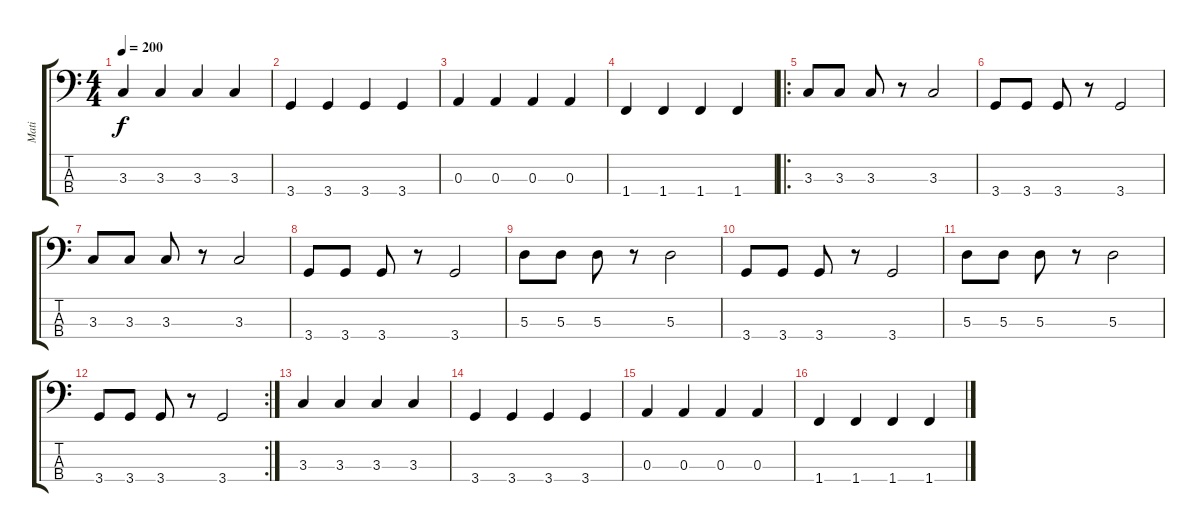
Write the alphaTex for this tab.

\track ("Mati" "Mati") {instrument electricbasspick}
\staff {score tabs}
\tuning (G2 D2 A1 E1) {hide}
\ts (4 4)
\tempo 200
\clef f4
\ks c
3.3.4{dy f} 3.3.4 3.3.4 3.3.4 |
3.4.4 3.4.4 3.4.4 3.4.4 |
0.3.4 0.3.4 0.3.4 0.3.4 |
1.4.4 1.4.4 1.4.4 1.4.4 |
\ro
3.3.8 3.3.8 3.3.8 r.8 3.3.2 |
3.4.8 3.4.8 3.4.8 r.8 3.4.2 |
3.3.8 3.3.8 3.3.8 r.8 3.3.2 |
3.4.8 3.4.8 3.4.8 r.8 3.4.2 |
5.3.8 5.3.8 5.3.8 r.8 5.3.2 |
3.4.8 3.4.8 3.4.8 r.8 3.4.2 |
5.3.8 5.3.8 5.3.8 r.8 5.3.2 |
\rc 2
3.4.8 3.4.8 3.4.8 r.8 3.4.2 |
3.3.4 3.3.4 3.3.4 3.3.4 |
3.4.4 3.4.4 3.4.4 3.4.4 |
0.3.4 0.3.4 0.3.4 0.3.4 |
1.4.4 1.4.4 1.4.4 1.4.4
